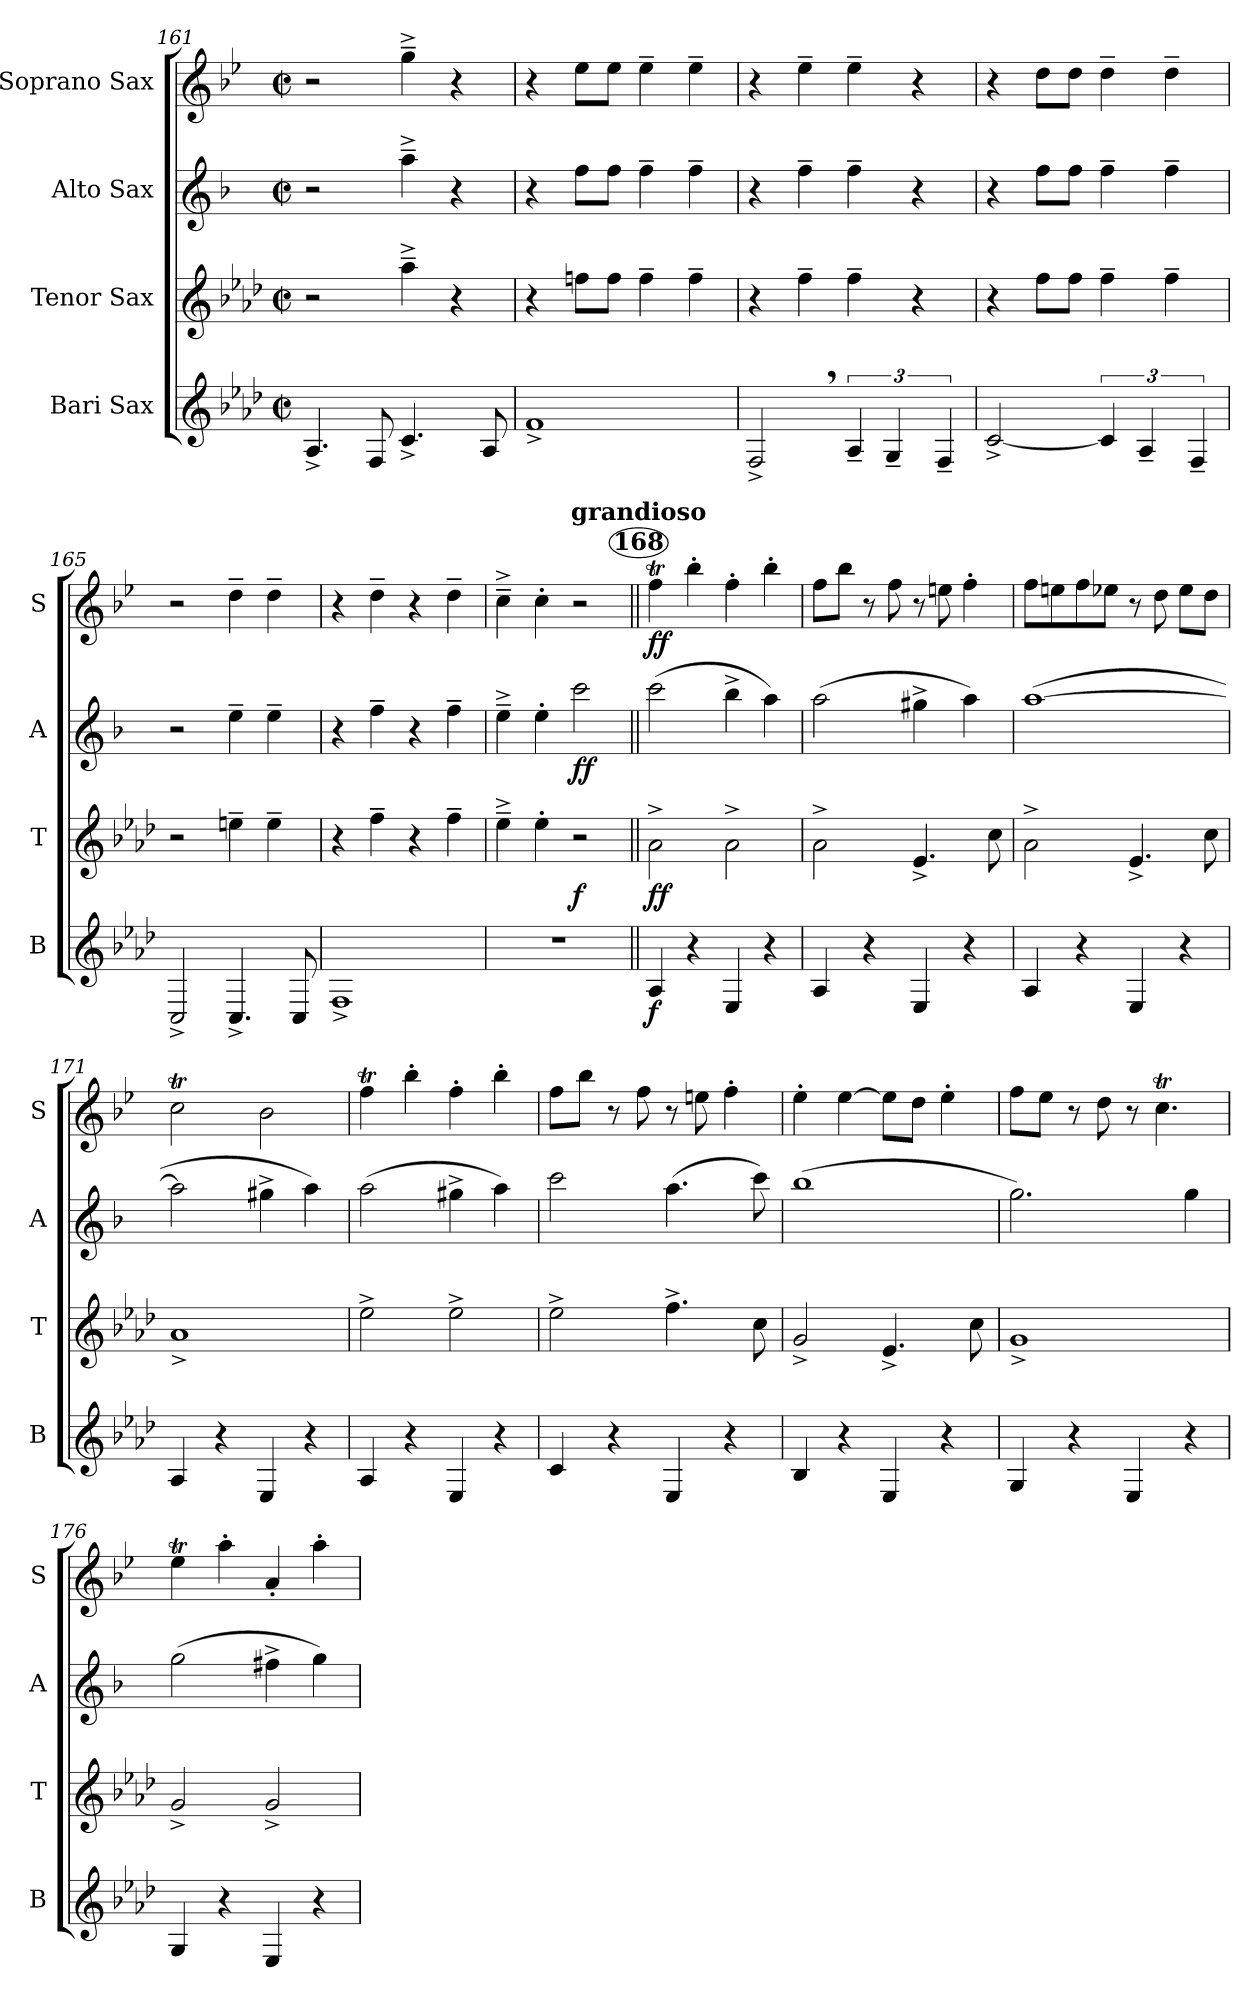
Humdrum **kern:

**kern	**dynam	**kern	**dynam	**kern	**dynam	**kern	**dynam
*part4	*part4	*part3	*part3	*part2	*part2	*part1	*part1
*staff4	*staff4	*staff3	*staff3	*staff2	*staff2	*staff1	*staff1
*I"Bari Sax	*	*I"Tenor Sax	*	*I"Alto Sax	*	*I"Soprano Sax	*
*I'B	*	*I'T	*	*I'A	*	*I'S	*
*clefG2	*	*clefG2	*	*clefG2	*	*clefG2	*
*ITrd12c21	*	*ITrd8c14	*	*ITrd5c9	*	*ITrd1c2	*
*k[b-e-a-d-]	*	*k[b-e-a-d-]	*	*k[b-e-a-d-]	*	*k[b-e-a-d-]	*
*A-:	*	*A-:	*	*A-:	*	*A-:	*
*M2/2	*	*M2/2	*	*M2/2	*	*M2/2	*
*met(c|)	*	*met(c|)	*	*met(c|)	*	*met(c|)	*
=161	=161	=161	=161	=161	=161	=161	=161
4.AA-^</	.	2r	.	2r	.	2r	.
8FF/	.	.	.	.	.	.	.
4.C^</	.	4a-^>~>\	.	4cc^>~>\	.	4ff^>~>\	.
.	.	4r	.	4r	.	4r	.
8AA-/	.	.	.	.	.	.	.
=162	=162	=162	=162	=162	=162	=162	=162
1F^>	.	4r	.	4r	.	4r	.
.	.	8fn\L	.	8a-\L	.	8dd-\L	.
.	.	8f\J	.	8a-\J	.	8dd-\J	.
.	.	4f~>\	.	4a-~>\	.	4dd-~>\	.
.	.	4f~>\	.	4a-~>\	.	4dd-~>\	.
=163	=163	=163	=163	=163	=163	=163	=163
2FF^<,>/	.	4r	.	4r	.	4r	.
.	.	4f~>\	.	4a-~>\	.	4dd-~>\	.
6AA-~</	.	4f~>\	.	4a-~>\	.	4dd-~>\	.
6GG~</	.	.	.	.	.	.	.
.	.	4r	.	4r	.	4r	.
6FF~</	.	.	.	.	.	.	.
=164	=164	=164	=164	=164	=164	=164	=164
[2C^</	.	4r	.	4r	.	4r	.
.	.	8f\L	.	8a-\L	.	8cc\L	.
.	.	8f\J	.	8a-\J	.	8cc\J	.
6C/]	.	4f~>\	.	4a-~>\	.	4cc~>\	.
6AA-~</	.	.	.	.	.	.	.
.	.	4f~>\	.	4a-~>\	.	4cc~>\	.
6FF~</	.	.	.	.	.	.	.
=165	=165	=165	=165	=165	=165	=165	=165
2CC^</	.	2r	.	2r	.	2r	.
4.CC^</	.	4en~>\	.	4g~>\	.	4cc~>\	.
.	.	4e~>\	.	4g~>\	.	4cc~>\	.
8CC/	.	.	.	.	.	.	.
=166	=166	=166	=166	=166	=166	=166	=166
1FF^<	.	4r	.	4r	.	4r	.
.	.	4f~>\	.	4a-~>\	.	4cc~>\	.
.	.	4r	.	4r	.	4r	.
.	.	4f~>\	.	4a-~>\	.	4cc~>\	.
=167	=167	=167	=167	=167	=167	=167	=167
1r	.	4e-^>~>\	.	4g^>~>\	.	4b-^>~>\	.
.	.	4e-'>\	.	4g'>\	.	4b-'>\	.
!	!	!	!LO:DY:b	!	!LO:DY:b	!	!
!	!	!	!	!	!LO:DY:n=1:b	!	!
.	.	2r	f	2ee-\	f f	2r	.
!!LO:PB:g=z
!!LO:REH:place=s1:a:B:enc=circle:fs=14.4:t=168
!!LO:REH:place=s1:a:B:enc=none:fs=12.6:t=grandioso
=168||	=168||	=168||	=168||	=168||	=168||	=168||	=168||
!	!LO:DY:b	!	!LO:DY:b	!	!	!	!LO:DY:b
4AA-/	f	2A-^>\	ff	(>2ee-\	.	4ee-T\	ff
4r	.	.	.	.	.	4aa-'>\	.
4EE-/	.	2A-^>\	.	4dd-^>\	.	4ee-'>\	.
4r	.	.	.	4cc\)	.	4aa-'>\	.
=169	=169	=169	=169	=169	=169	=169	=169
4AA-/	.	2A-^>\	.	(>2cc\	.	8ee-\L	.
.	.	.	.	.	.	8aa-\J	.
4r	.	.	.	.	.	8r	.
.	.	.	.	.	.	8ee-\	.
4EE-/	.	4.E-^</	.	4bn^>\	.	8r	.
.	.	.	.	.	.	8ddn\	.
4r	.	.	.	4cc\)	.	4ee-'>\	.
.	.	8c\	.	.	.	.	.
=170	=170	=170	=170	=170	=170	=170	=170
4AA-/	.	2A-^>\	.	(>[1cc	.	8ee-\L	.
.	.	.	.	.	.	8ddn\	.
4r	.	.	.	.	.	8ee-\	.
.	.	.	.	.	.	8dd-X\J	.
4EE-/	.	4.E-^</	.	.	.	8r	.
.	.	.	.	.	.	8cc\	.
4r	.	.	.	.	.	8dd-\L	.
.	.	8c\	.	.	.	8cc\J	.
=171	=171	=171	=171	=171	=171	=171	=171
4AA-/	.	1A-^>	.	2cc\]	.	2b-T\	.
4r	.	.	.	.	.	.	.
4EE-/	.	.	.	4bn^>\	.	2a-\	.
4r	.	.	.	4cc\)	.	.	.
=172	=172	=172	=172	=172	=172	=172	=172
4AA-/	.	2e-^>\	.	(>2cc\	.	4ee-T\	.
4r	.	.	.	.	.	4aa-'>\	.
4EE-/	.	2e-^>\	.	4bn^>\	.	4ee-'>\	.
4r	.	.	.	4cc\)	.	4aa-'>\	.
=173	=173	=173	=173	=173	=173	=173	=173
4C/	.	2e-^>\	.	2ee-\	.	8ee-\L	.
.	.	.	.	.	.	8aa-\J	.
4r	.	.	.	.	.	8r	.
.	.	.	.	.	.	8ee-\	.
4EE-/	.	4.f^>\	.	(>4.cc\	.	8r	.
.	.	.	.	.	.	8ddn\	.
4r	.	.	.	.	.	4ee-'>\	.
.	.	8c\	.	8ee-\)	.	.	.
=174	=174	=174	=174	=174	=174	=174	=174
4BB-/	.	2G^</	.	(>1dd-	.	4dd-'>\	.
4r	.	.	.	.	.	[4dd-\	.
4EE-/	.	4.E-^</	.	.	.	8dd-\L]	.
.	.	.	.	.	.	8cc\J	.
4r	.	.	.	.	.	4dd-'>\	.
.	.	8c\	.	.	.	.	.
=175	=175	=175	=175	=175	=175	=175	=175
4GG/	.	1G^<	.	2.b-i\)	.	8ee-\L	.
.	.	.	.	.	.	8dd-\J	.
4r	.	.	.	.	.	8r	.
.	.	.	.	.	.	8cc\	.
4EE-/	.	.	.	.	.	8r	.
.	.	.	.	.	.	4.b-T\	.
4r	.	.	.	4b-\	.	.	.
!!LO:LB:g=z
=176	=176	=176	=176	=176	=176	=176	=176
4GG/	.	2G^</	.	(>2b-\	.	4dd-T\	.
4r	.	.	.	.	.	4gg'>\	.
4EE-/	.	2G^</	.	4an^>\	.	4g'</	.
4r	.	.	.	4b-\)	.	4gg'>\	.
=	=	=	=	=	=	=	=
*-	*-	*-	*-	*-	*-	*-	*-
